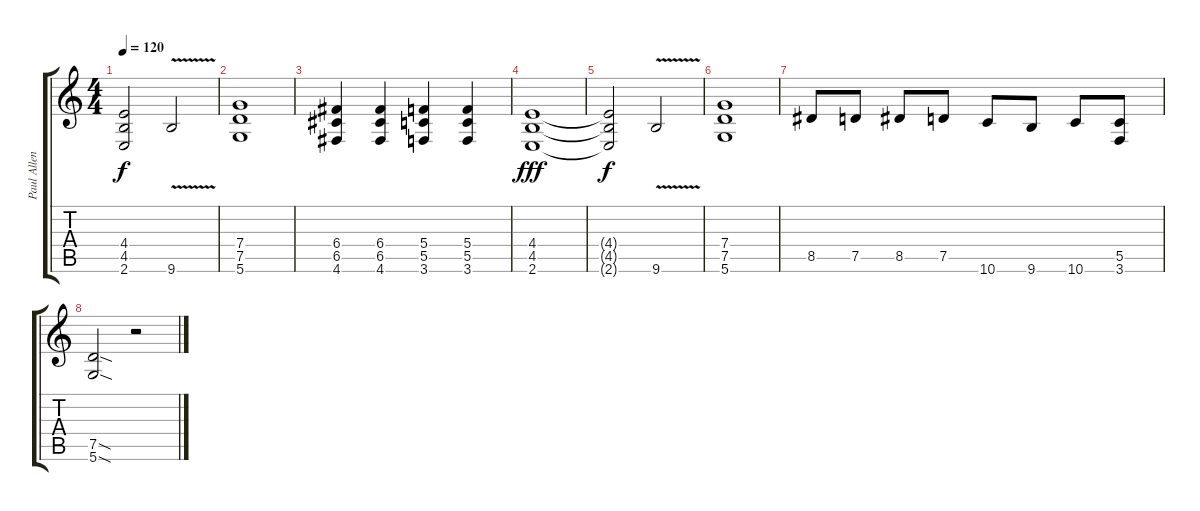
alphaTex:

\track ("Paul Allender" "Paul Allen") {instrument distortionguitar}
\staff {score tabs}
\tuning (D4 A3 F3 C3 G2 D2) {hide}
\ts (4 4)
\tempo 120
\clef g2
\ks c
(4.4{t} 4.5{t} 2.6{t}).2{dy f} 9.6{v}.2 |
(7.4 7.5 5.6).1 |
(6.4 6.5 4.6).4 (6.4 6.5 4.6).4 (5.4 5.5 3.6).4 (5.4 5.5 3.6).4 |
(4.4 4.5 2.6).1{dy fff} |
(4.4{t} 4.5{t} 2.6{t}).2{dy f} 9.6{v}.2 |
(7.4 7.5 5.6).1 |
8.5.8 7.5.8 8.5.8 7.5.8 10.6.8 9.6.8 10.6.8 (5.5 3.6).8 |
(7.5{sod} 5.6{sod}).2 r.2
